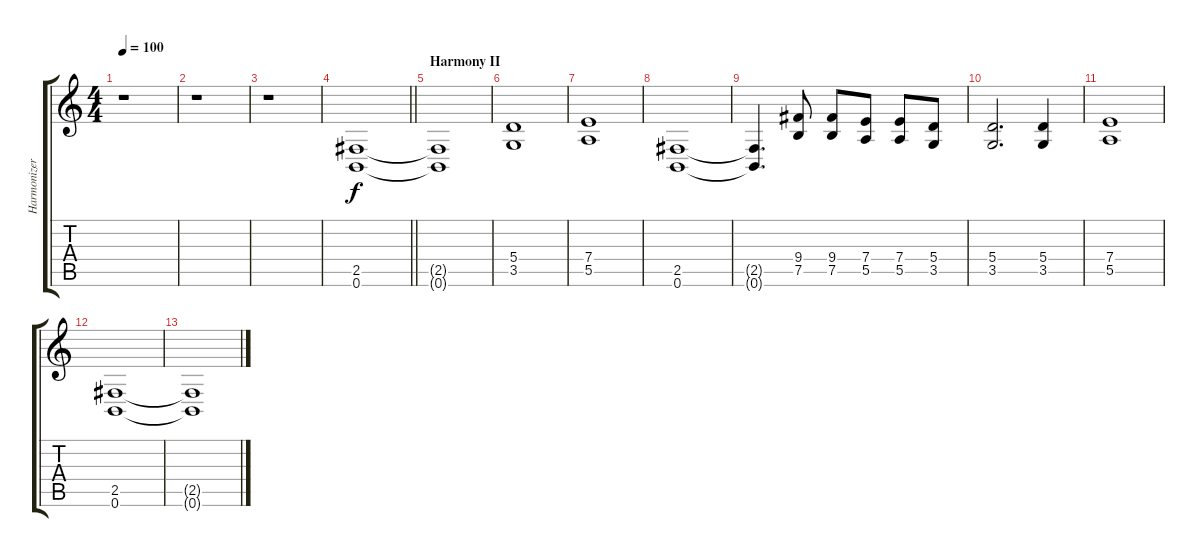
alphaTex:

\track ("Harmonizer" "Harmonizer") {instrument distortionguitar}
\staff {score tabs}
\tuning (B3 Gb3 D3 A2 E2 B1) {hide}
\ts (4 4)
\tempo 100
\clef g2
\ks c
r.1{dy f} |
r.1 |
r.1 |
\barLineRight lightlight
(2.5 0.6).1 |
\section ("" "Harmony II")
(2.5{t} 0.6{t}).1 |
(5.4 3.5).1 |
(7.4 5.5).1 |
(2.5 0.6).1 |
(2.5{t} 0.6{t}).4{d} (9.4 7.5).8 (9.4 7.5).8 (7.4 5.5).8 (7.4 5.5).8 (5.4 3.5).8 |
(5.4 3.5).2{d} (5.4 3.5).4 |
(7.4 5.5).1 |
(2.5 0.6).1 |
(2.5{t} 0.6{t}).1
